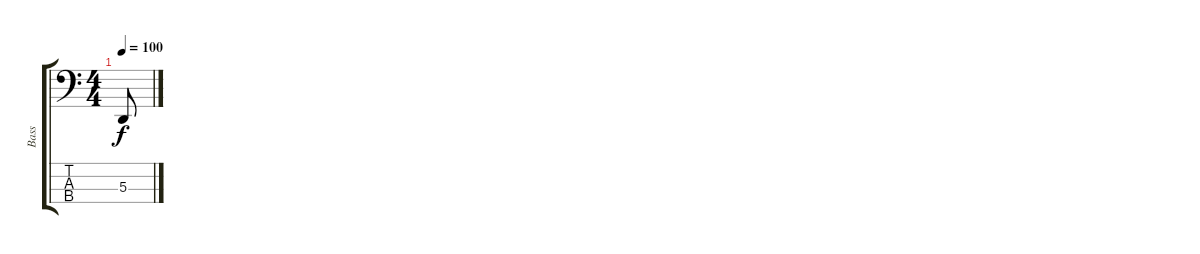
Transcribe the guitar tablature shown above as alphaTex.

\track ("Bass" "Bass") {instrument lead1square}
\staff {score tabs}
\tuning (G2 D2 A1 E1) {hide}
\ts (4 4)
\tempo 100
\clef f4
\ks c
5.3.8{dy f}
